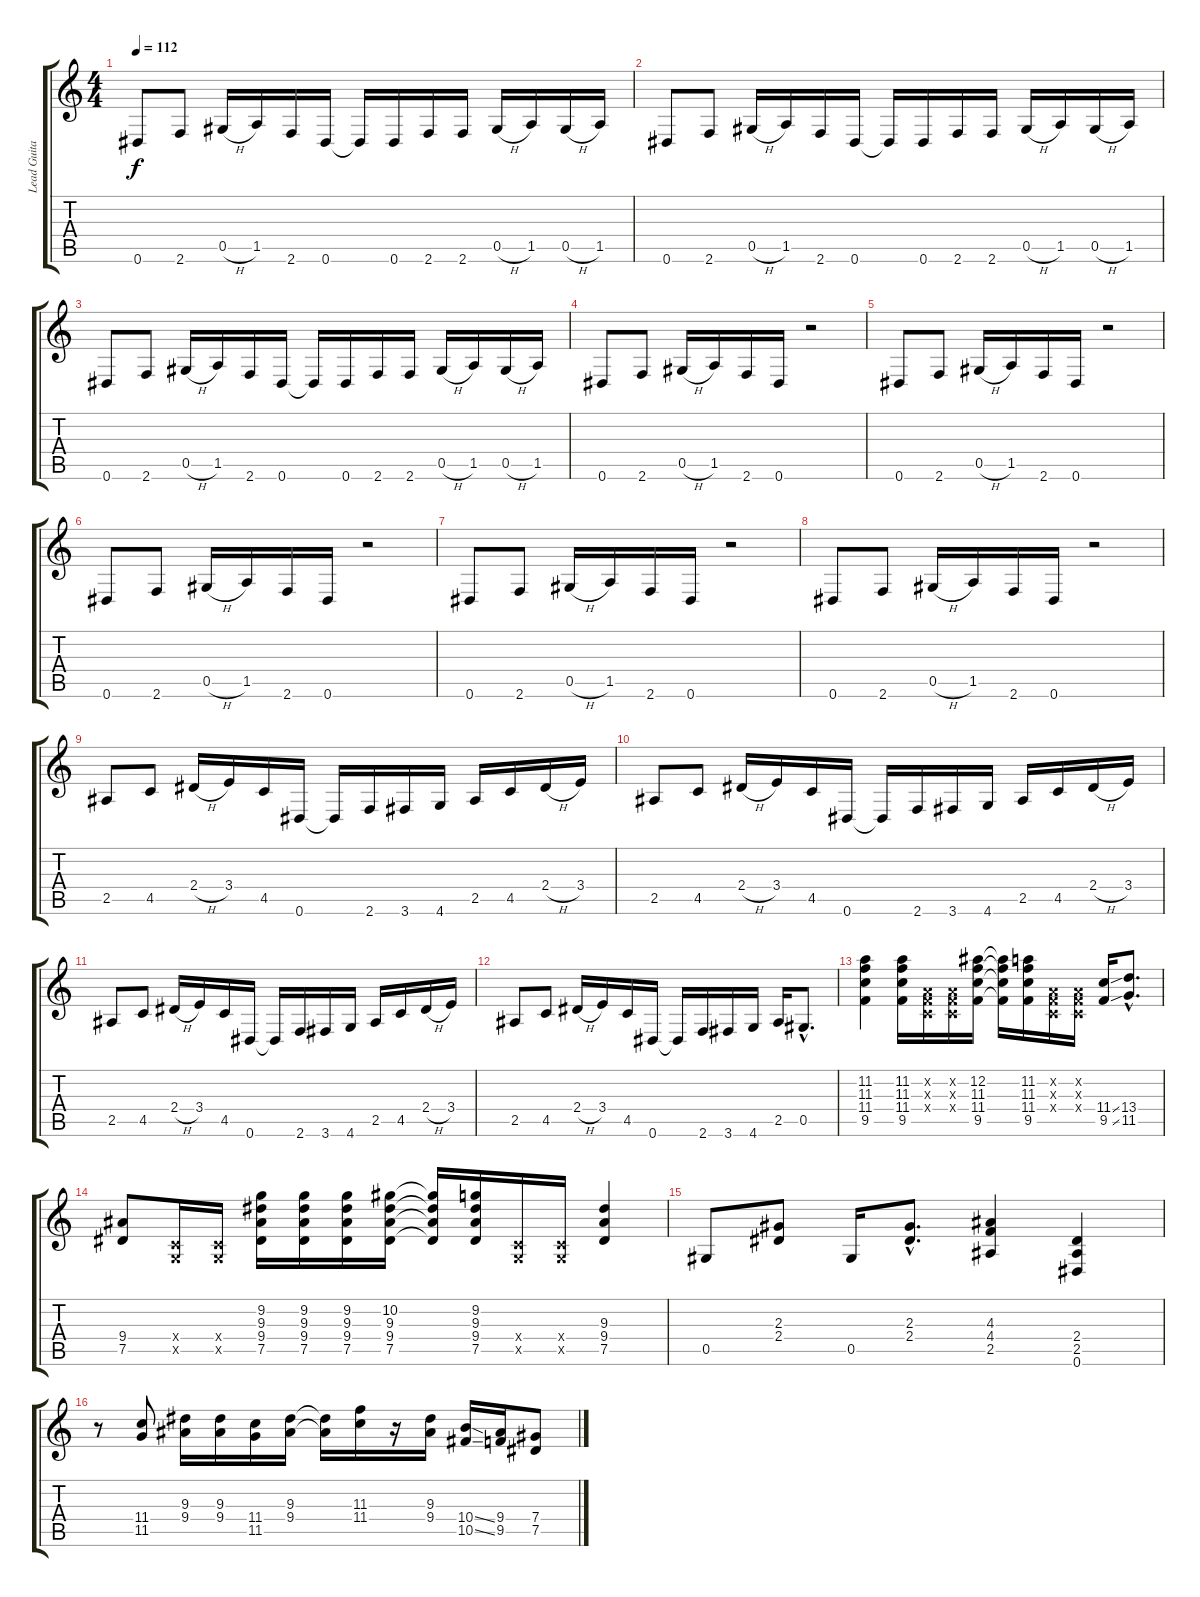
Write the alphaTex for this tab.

\track ("Lead Guitar" "Lead Guita") {instrument overdrivenguitar}
\staff {score tabs}
\tuning (Eb4 Bb3 Gb3 Db3 Ab2 Eb2) {hide}
\ts (4 4)
\tempo 112
\clef g2
\ks c
0.6.8{dy f} 2.6.8 0.5{h}.16 1.5.16 2.6.16 0.6.16 0.6{t}.16 0.6.16 2.6.16 2.6.16 0.5{h}.16 1.5.16 0.5{h}.16 1.5.16 |
0.6.8 2.6.8 0.5{h}.16 1.5.16 2.6.16 0.6.16 0.6{t}.16 0.6.16 2.6.16 2.6.16 0.5{h}.16 1.5.16 0.5{h}.16 1.5.16 |
0.6.8 2.6.8 0.5{h}.16 1.5.16 2.6.16 0.6.16 0.6{t}.16 0.6.16 2.6.16 2.6.16 0.5{h}.16 1.5.16 0.5{h}.16 1.5.16 |
0.6.8 2.6.8 0.5{h}.16 1.5.16 2.6.16 0.6.16 r.2 |
0.6.8 2.6.8 0.5{h}.16 1.5.16 2.6.16 0.6.16 r.2 |
0.6.8 2.6.8 0.5{h}.16 1.5.16 2.6.16 0.6.16 r.2 |
0.6.8 2.6.8 0.5{h}.16 1.5.16 2.6.16 0.6.16 r.2 |
0.6.8 2.6.8 0.5{h}.16 1.5.16 2.6.16 0.6.16 r.2 |
2.5.8 4.5.8 2.4{h}.16 3.4.16 4.5.16 0.6.16 0.6{t}.16 2.6.16 3.6.16 4.6.16 2.5.16 4.5.16 2.4{h}.16 3.4.16 |
2.5.8 4.5.8 2.4{h}.16 3.4.16 4.5.16 0.6.16 0.6{t}.16 2.6.16 3.6.16 4.6.16 2.5.16 4.5.16 2.4{h}.16 3.4.16 |
2.5.8 4.5.8 2.4{h}.16 3.4.16 4.5.16 0.6.16 0.6{t}.16 2.6.16 3.6.16 4.6.16 2.5.16 4.5.16 2.4{h}.16 3.4.16 |
2.5.8 4.5.8 2.4{h}.16 3.4.16 4.5.16 0.6.16 0.6{t}.16 2.6.16 3.6.16 4.6.16 2.5.16 0.5{hac}.8{d} |
(11.2 11.3 11.4 9.5).4 (11.2 11.3 11.4 9.5).16 (-1.2{x} -1.3{x} -1.4{x}).16 (-1.2{x} -1.3{x} -1.4{x}).16 (12.2 11.3 11.4 9.5).16 (12.2{t} 11.3{t} 11.4{t} 9.5{t}).16 (11.2 11.3 11.4 9.5).16 (-1.2{x} -1.3{x} -1.4{x}).16 (-1.2{x} -1.3{x} -1.4{x}).16 (11.4{ss} 9.5{ss}).16 (13.4{hac} 11.5{hac}).8{d} |
(9.4 7.5).8 (-1.4{x} -1.5{x}).16 (-1.4{x} -1.5{x}).16 (9.2 9.3 9.4 7.5).16 (9.2 9.3 9.4 7.5).16 (9.2 9.3 9.4 7.5).16 (10.2 9.3 9.4 7.5).16 (10.2{t} 9.3{t} 9.4{t} 7.5{t}).16 (9.2 9.3 9.4 7.5).16 (-1.4{x} -1.5{x}).16 (-1.4{x} -1.5{x}).16 (9.3 9.4 7.5).4 |
0.5.8 (2.3 2.4).8 0.5.16 (2.3{hac} 2.4{hac}).8{d} (4.3 4.4 2.5).4 (2.4 2.5 0.6).4 |
r.8 (11.4 11.5).8 (9.3 9.4).16 (9.3 9.4).16 (11.4 11.5).16 (9.3 9.4).16 (9.3{t} 9.4{t}).16 (11.3 11.4).16 r.16 (9.3 9.4).16 (10.4{ss} 10.5{ss}).16 (9.4 9.5).16 (7.4 7.5).8
